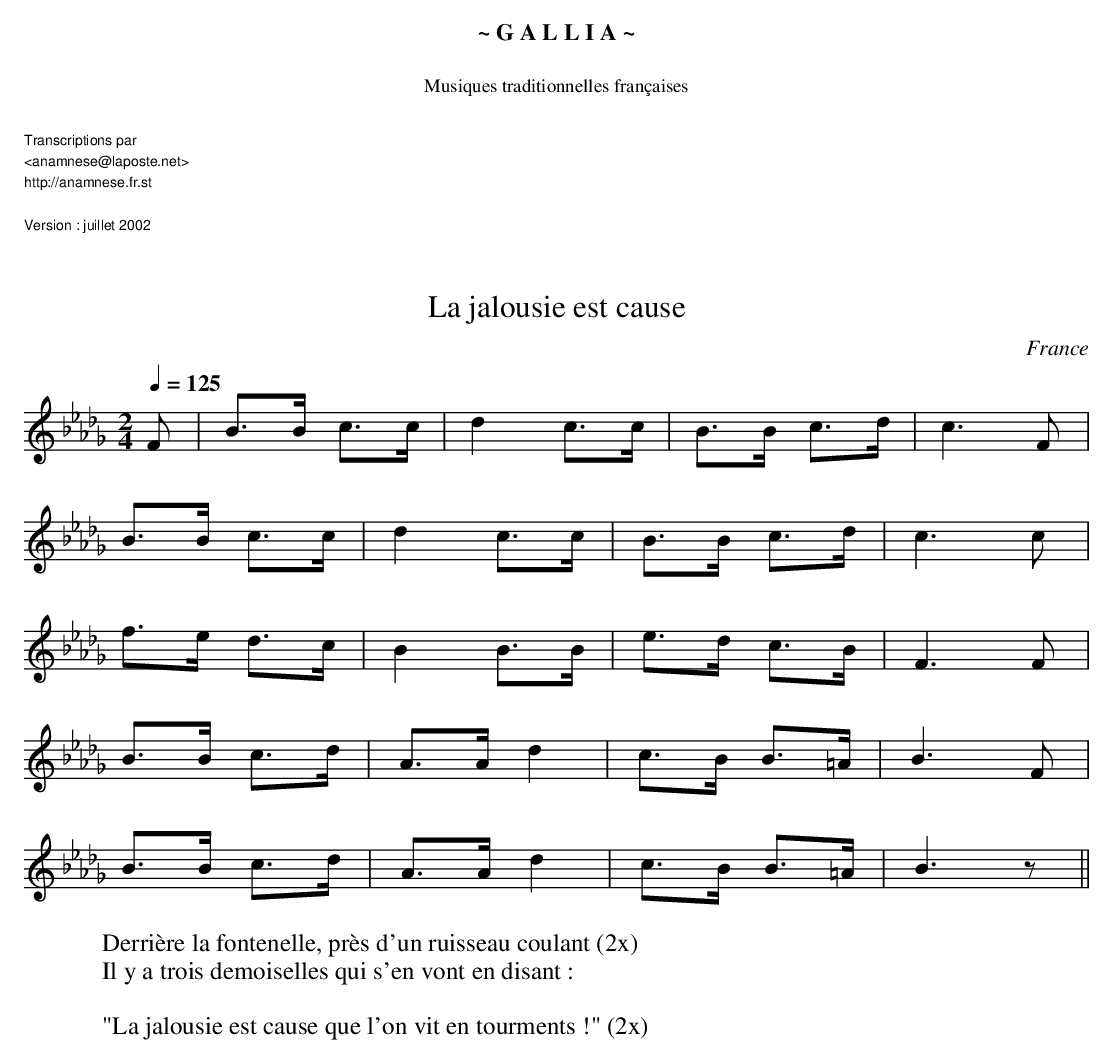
X:1
T:La jalousie est cause
O:France
M:2/4
L:1/8
Q:1/4=125
K:Db
K:Bbm
F | B>B c>c | d2 c>c | B>B c>d | c3F |
    B>B c>c | d2 c>c | B>B c>d | c3c |
    f>e d>c | B2 B>B | e>d c>B | F3F |
    B>B c>d | A>A d2 | c>B B>=A| B3F |
    B>B c>d | A>A d2 | c>B B>=A| B3z ||
W:Derrière la fontenelle, près d'un ruisseau coulant (2x)
W:Il y a trois demoiselles qui s'en vont en disant :
W:
W:   "La jalousie est cause que l'on vit en tourments !" (2x)
